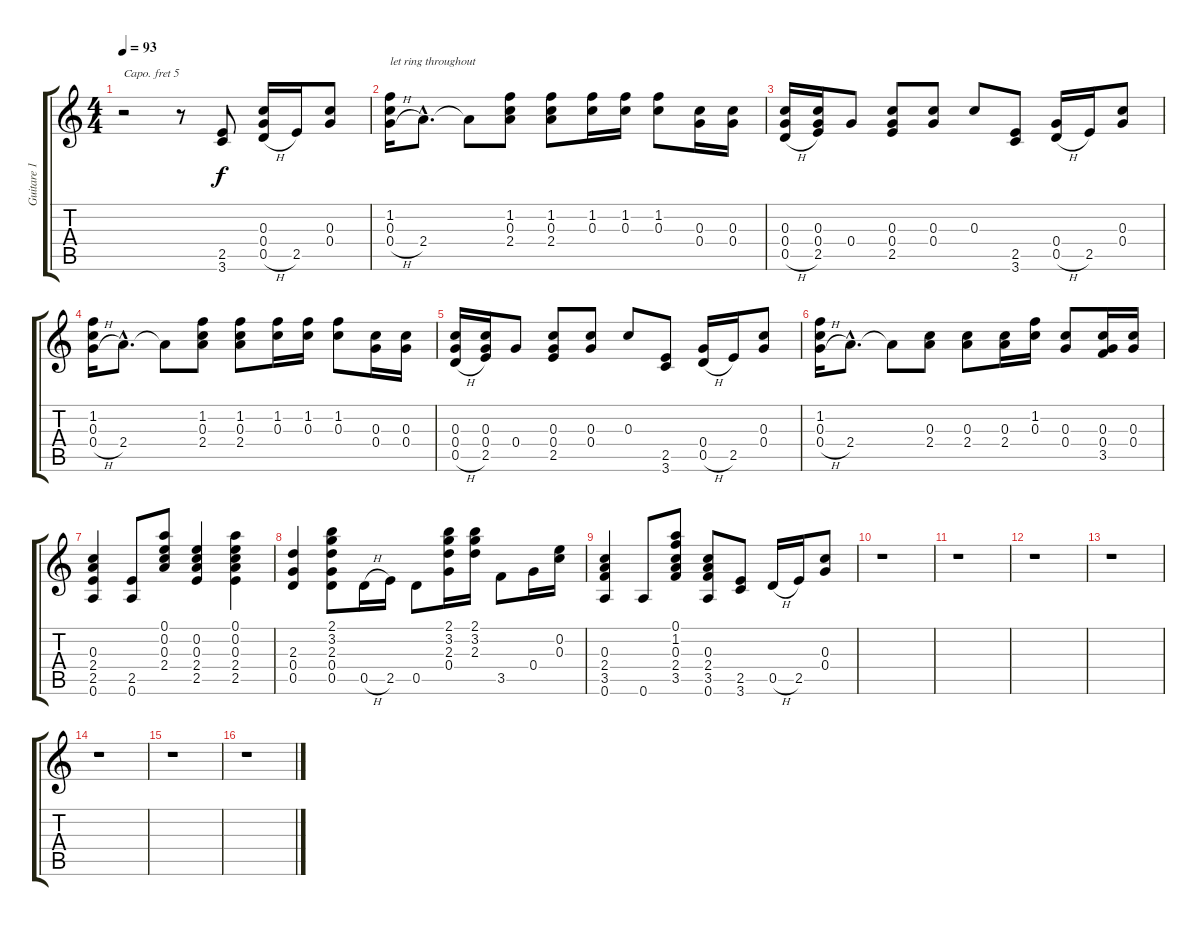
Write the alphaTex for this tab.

\track ("Guitare 1" "Guitare 1") {instrument acousticguitarnylon}
\staff {score tabs}
\capo 5
\tuning (E4 B3 G3 D3 A2 E2) {hide}
\ts (4 4)
\tempo 93
\clef g2
\ks c
r.2{dy f instrument acousticguitarnylon} r.8 (2.5 3.6).8 (0.3 0.4 0.5{h}).16 2.5.16 (0.3 0.4).8 |
(1.2 0.3 0.4{h}).16{txt "let ring throughout"} 2.4{hac}.8{d} 2.4{t}.8 (1.2 0.3 2.4).8 (1.2 0.3 2.4).8 (1.2 0.3).16 (1.2 0.3).16 (1.2 0.3).8 (0.3 0.4).16 (0.3 0.4).16 |
(0.3 0.4 0.5{h}).16 (0.3 0.4 2.5).16 0.4.8 (0.3 0.4 2.5).8 (0.3 0.4).8 0.3.8 (2.5 3.6).8 (0.4 0.5{h}).16 2.5.16 (0.3 0.4).8 |
(1.2 0.3 0.4{h}).16 2.4{hac}.8{d} 2.4{t}.8 (1.2 0.3 2.4).8 (1.2 0.3 2.4).8 (1.2 0.3).16 (1.2 0.3).16 (1.2 0.3).8 (0.3 0.4).16 (0.3 0.4).16 |
(0.3 0.4 0.5{h}).16 (0.3 0.4 2.5).16 0.4.8 (0.3 0.4 2.5).8 (0.3 0.4).8 0.3.8 (2.5 3.6).8 (0.4 0.5{h}).16 2.5.16 (0.3 0.4).8 |
(1.2 0.3 0.4{h}).16 2.4{hac}.8{d} 2.4{t}.8 (0.3 2.4).8 (0.3 2.4).8 (0.3 2.4).16 (1.2 0.3).16 (0.3 0.4).8 (0.3 0.4 3.5).16 (0.3 0.4).16 |
(0.3 2.4 2.5 0.6).4 (2.5 0.6).8 (0.1 0.2 0.3 2.4).8 (0.2 0.3 2.4 2.5).4 (0.1 0.2 0.3 2.4 2.5).4 |
(2.3 0.4 0.5).4 (2.1 3.2 2.3 0.4 0.5).8 0.5{h}.16 2.5.16 0.5.8 (2.1 3.2 2.3 0.4).16 (2.1 3.2 2.3).16 3.5.8 0.4.16 (0.2 0.3).16 |
(0.3 2.4 3.5 0.6).4 0.6.8 (0.1 1.2 0.3 2.4 3.5).8 (0.3 2.4 3.5 0.6).8 (2.5 3.6).8 0.5{h}.16 2.5.16 (0.3 0.4).8 |
r.1 |
r.1 |
r.1 |
r.1 |
r.1 |
r.1 |
r.1
